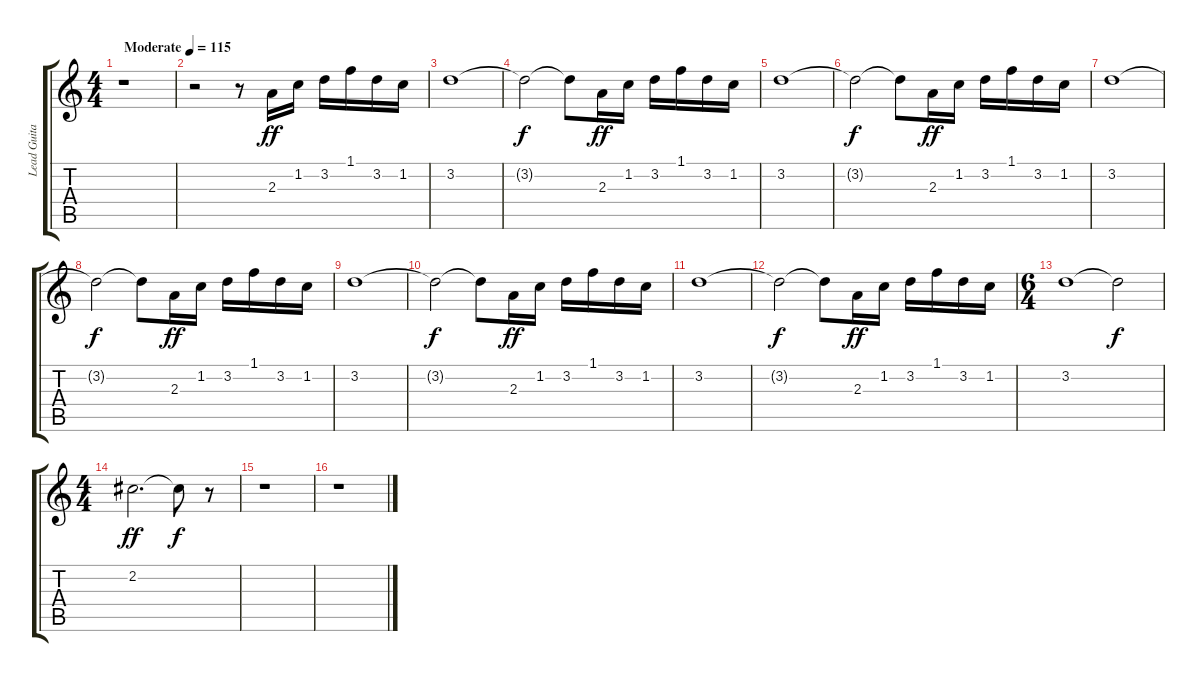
\track ("Lead Guitar 1" "Lead Guita") {instrument overdrivenguitar}
\staff {score tabs}
\tuning (E4 B3 G3 D3 A2 E2) {hide}
\ts (4 4)
\tempo (115 "Moderate")
\clef g2
\ks c
r.1{dy ff instrument overdrivenguitar} |
r.2 r.8 2.3.16 1.2.16 3.2.16 1.1.16 3.2.16 1.2.16 |
3.2.1 |
3.2{t}.2{dy f} 3.2{t}.8 2.3.16{dy ff} 1.2.16 3.2.16 1.1.16 3.2.16 1.2.16 |
3.2.1 |
3.2{t}.2{dy f} 3.2{t}.8 2.3.16{dy ff} 1.2.16 3.2.16 1.1.16 3.2.16 1.2.16 |
3.2.1 |
3.2{t}.2{dy f} 3.2{t}.8 2.3.16{dy ff} 1.2.16 3.2.16 1.1.16 3.2.16 1.2.16 |
3.2.1 |
3.2{t}.2{dy f} 3.2{t}.8 2.3.16{dy ff} 1.2.16 3.2.16 1.1.16 3.2.16 1.2.16 |
3.2.1 |
3.2{t}.2{dy f} 3.2{t}.8 2.3.16{dy ff volume 12 balance 8 instrument acousticgrandpiano} 1.2.16 3.2.16 1.1.16 3.2.16 1.2.16 |
\ts (6 4)
3.2.1 3.2{t}.2{dy f} |
\ts (4 4)
2.2.2{d dy ff} 2.2{t}.8{dy f} r.8 |
r.1 |
r.1
